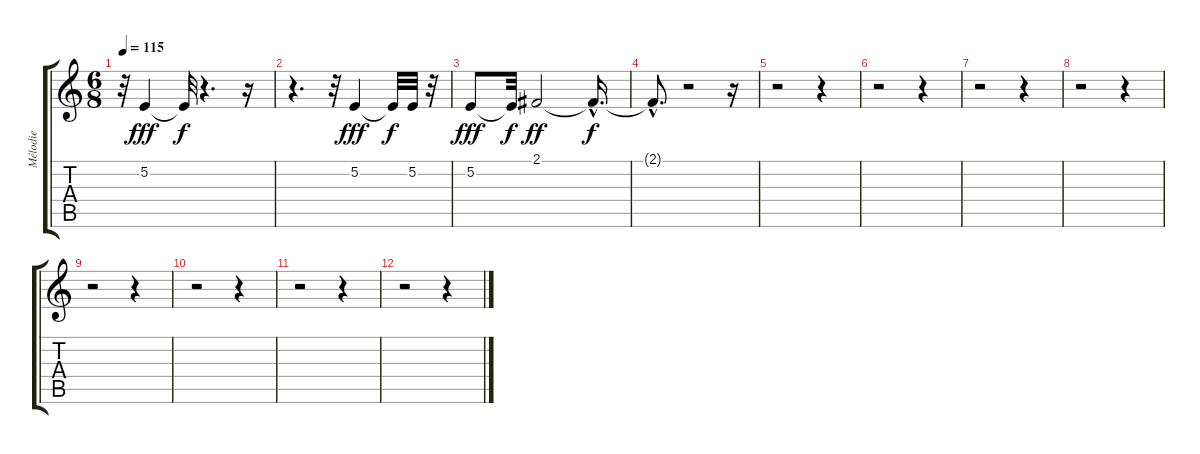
\track ("Mélodie" "Mélodie") {instrument trumpet}
\staff {score tabs}
\tuning (E4 B3 G3 D3 A2 E2) {hide}
\ts (6 8)
\tempo 115
\clef g2
\ks c
r.32{dy fff} 5.2.4 5.2{t}.32{dy f} r.4{d} r.16 |
r.4{d} r.32 5.2.4{dy fff} 5.2{t}.32{dy f} 5.2.32 r.32 |
5.2.8{dy fff} 5.2{t}.32{dy f} 2.1.2{dy ff} 2.1{hac t}.16{d dy f} |
2.1{hac t}.8{d} r.2 r.16 |
r.2 r.4 |
r.2 r.4 |
r.2 r.4 |
r.2 r.4 |
r.2 r.4 |
r.2 r.4 |
r.2 r.4 |
r.2 r.4
